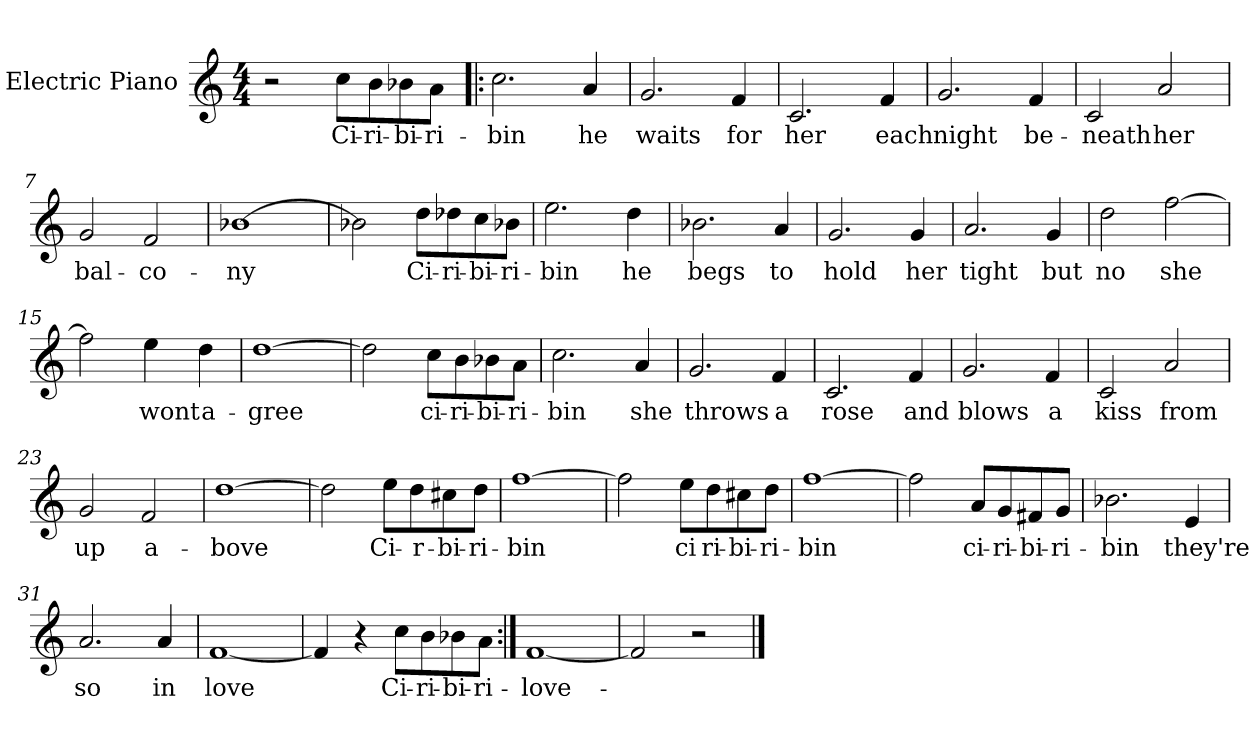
**kern	**text
*part1	*part1
*staff1	*staff1
*I"Electric Piano	*
*I'E.Pno	*
*clefG2	*
*k[]	*
*C:	*
*M4/4	*
=1	=1
2r	.
8cc\L	Ci-
8b\	-ri-
8b-X\	-bi-
8a\J	ri-
=2!|:	=2!|:
2.cc\	-bin
4a/	he
=3	=3
2.g/	waits
4f/	for
=4	=4
2.c/	her
4f/	each
=5	=5
2.g/	night
4f/	be-
=6	=6
2c/	-neath
2a/	her
!!LO:LB:g=z
=7	=7
2g/	bal-
2f/	-co-
=8	=8
[1b-X	-ny
=9	=9
2b-X\]	.
8dd\L	Ci-
8dd-X\	-ri-
8cc\	-bi-
8b-X\J	-ri-
=10	=10
2.ee\	-bin
4dd\	he
=11	=11
2.b-X\	begs
4a/	to
=12	=12
2.g/	hold
4g/	her
=13	=13
2.a/	tight
4g/	but
=14	=14
2dd\	no
[2ff\	she
!!LO:LB:g=z
=15	=15
2ff\]	.
4ee\	wont
4dd\	a-
=16	=16
[1dd	-gree
=17	=17
2dd\]	.
8cc\L	ci-
8b\	-ri-
8b-X\	-bi-
8a\J	-ri-
=18	=18
2.cc\	-bin
4a/	she
=19	=19
2.g/	throws
4f/	a
=20	=20
2.c/	rose
4f/	and
=21	=21
2.g/	blows
4f/	a
!!LO:LB:g=z
=22	=22
2c/	kiss
2a/	from
=23	=23
2g/	up
2f/	a-
=24	=24
[1dd	-bove
=25	=25
2dd\]	.
8ee\L	Ci-
8dd\	-r-
8cc#X\	-bi-
8dd\J	-ri-
=26	=26
[1ff	-bin
=27	=27
2ff\]	.
8ee\L	ci
8dd\	ri-
8cc#X\	-bi-
8dd\J	-ri-
=28	=28
[1ff	-bin
!!LO:LB:g=z
=29	=29
2ff\]	.
8a/L	ci-
8g/	-ri-
8f#X/	-bi-
8g/J	-ri-
=30	=30
2.b-X\	-bin
4e/	they're
=31	=31
2.a/	so
4a/	in
=32	=32
[1f	love
=33	=33
4f/]	.
4r	.
8cc\L	Ci-
8b\	ri-
8b-X\	-bi-
8a\J	-ri-
=34:|!	=34:|!
[1f	-love-
=35	=35
2f/]	.
2r	.
==	==
*-	*-
